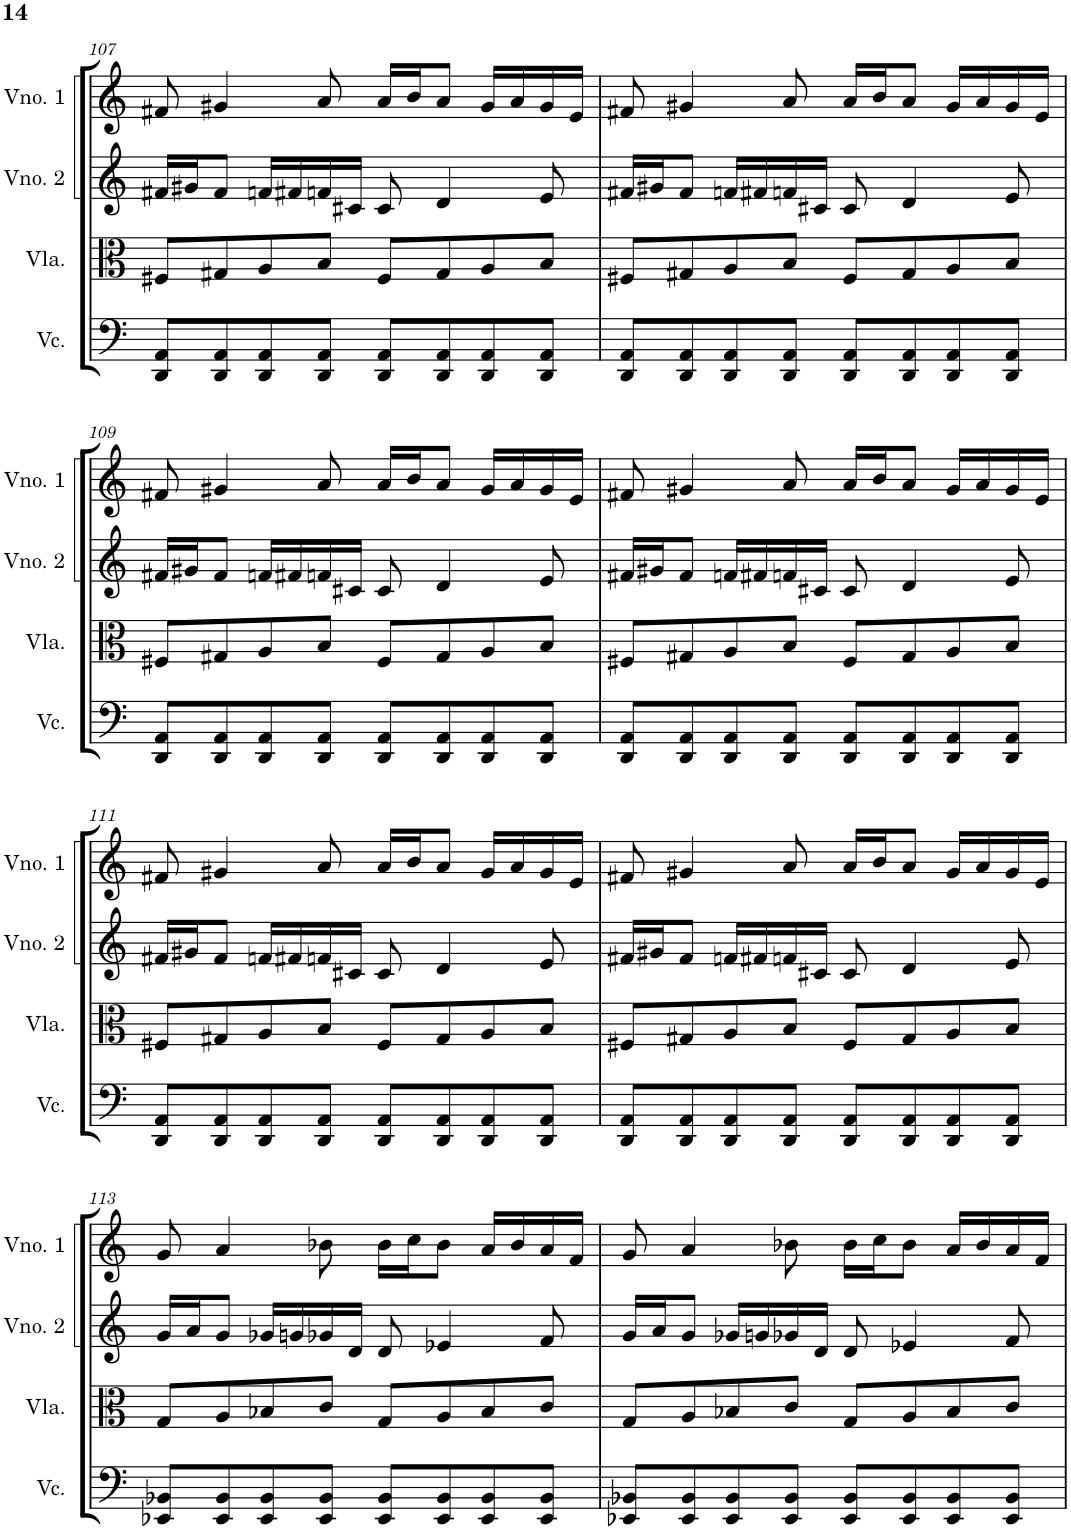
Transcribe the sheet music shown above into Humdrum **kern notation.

**kern	**kern	**kern	**kern
*part4	*part3	*part2	*part1
*staff4	*staff3	*staff2	*staff1
*I"Violoncelo	*I"Viola	*I"Violino 2	*I"Violino 1
*I'Vc.	*I'Vla.	*I'Vno. 2	*I'Vno. 1
!!LO:PB:g=z
*clefF4	*clefC3	*clefG2	*clefG2
*k[]	*k[]	*k[]	*k[]
*M4/4	*M4/4	*M4/4	*M4/4
=107	=107	=107	=107
8DD/ 8AA/L	8F#X/L	16f#X/LL	8f#X/
.	.	16g#X/J	.
8DD/ 8AA/	8G#X/	8f#/J	4g#X/
8DD/ 8AA/	8A/	16fn/LL	.
.	.	16f#X/	.
8DD/ 8AA/J	8B/J	16fn/	8a/
.	.	16c#X/JJ	.
8DD/ 8AA/L	8F#/L	8c#/	16a/LL
.	.	.	16b/J
8DD/ 8AA/	8G#/	4d/	8a/J
8DD/ 8AA/	8A/	.	16g#/LL
.	.	.	16a/
8DD/ 8AA/J	8B/J	8e/	16g#/
.	.	.	16e/JJ
=108	=108	=108	=108
8DD/ 8AA/L	8F#X/L	16f#X/LL	8f#X/
.	.	16g#X/J	.
8DD/ 8AA/	8G#X/	8f#/J	4g#X/
8DD/ 8AA/	8A/	16fn/LL	.
.	.	16f#X/	.
8DD/ 8AA/J	8B/J	16fn/	8a/
.	.	16c#X/JJ	.
8DD/ 8AA/L	8F#/L	8c#/	16a/LL
.	.	.	16b/J
8DD/ 8AA/	8G#/	4d/	8a/J
8DD/ 8AA/	8A/	.	16g#/LL
.	.	.	16a/
8DD/ 8AA/J	8B/J	8e/	16g#/
.	.	.	16e/JJ
!!LO:LB:g=z
=109	=109	=109	=109
8DD/ 8AA/L	8F#X/L	16f#X/LL	8f#X/
.	.	16g#X/J	.
8DD/ 8AA/	8G#X/	8f#/J	4g#X/
8DD/ 8AA/	8A/	16fn/LL	.
.	.	16f#X/	.
8DD/ 8AA/J	8B/J	16fn/	8a/
.	.	16c#X/JJ	.
8DD/ 8AA/L	8F#/L	8c#/	16a/LL
.	.	.	16b/J
8DD/ 8AA/	8G#/	4d/	8a/J
8DD/ 8AA/	8A/	.	16g#/LL
.	.	.	16a/
8DD/ 8AA/J	8B/J	8e/	16g#/
.	.	.	16e/JJ
=110	=110	=110	=110
8DD/ 8AA/L	8F#X/L	16f#X/LL	8f#X/
.	.	16g#X/J	.
8DD/ 8AA/	8G#X/	8f#/J	4g#X/
8DD/ 8AA/	8A/	16fn/LL	.
.	.	16f#X/	.
8DD/ 8AA/J	8B/J	16fn/	8a/
.	.	16c#X/JJ	.
8DD/ 8AA/L	8F#/L	8c#/	16a/LL
.	.	.	16b/J
8DD/ 8AA/	8G#/	4d/	8a/J
8DD/ 8AA/	8A/	.	16g#/LL
.	.	.	16a/
8DD/ 8AA/J	8B/J	8e/	16g#/
.	.	.	16e/JJ
!!LO:LB:g=z
=111	=111	=111	=111
8DD/ 8AA/L	8F#X/L	16f#X/LL	8f#X/
.	.	16g#X/J	.
8DD/ 8AA/	8G#X/	8f#/J	4g#X/
8DD/ 8AA/	8A/	16fn/LL	.
.	.	16f#X/	.
8DD/ 8AA/J	8B/J	16fn/	8a/
.	.	16c#X/JJ	.
8DD/ 8AA/L	8F#/L	8c#/	16a/LL
.	.	.	16b/J
8DD/ 8AA/	8G#/	4d/	8a/J
8DD/ 8AA/	8A/	.	16g#/LL
.	.	.	16a/
8DD/ 8AA/J	8B/J	8e/	16g#/
.	.	.	16e/JJ
=112	=112	=112	=112
8DD/ 8AA/L	8F#X/L	16f#X/LL	8f#X/
.	.	16g#X/J	.
8DD/ 8AA/	8G#X/	8f#/J	4g#X/
8DD/ 8AA/	8A/	16fn/LL	.
.	.	16f#X/	.
8DD/ 8AA/J	8B/J	16fn/	8a/
.	.	16c#X/JJ	.
8DD/ 8AA/L	8F#/L	8c#/	16a/LL
.	.	.	16b/J
8DD/ 8AA/	8G#/	4d/	8a/J
8DD/ 8AA/	8A/	.	16g#/LL
.	.	.	16a/
8DD/ 8AA/J	8B/J	8e/	16g#/
.	.	.	16e/JJ
!!LO:LB:g=z
=113	=113	=113	=113
8EE-X/ 8BB-X/L	8G/L	16g/LL	8g/
.	.	16a/J	.
8EE-/ 8BB-/	8A/	8g/J	4a/
8EE-/ 8BB-/	8B-X/	16g-X/LL	.
.	.	16gn/	.
8EE-/ 8BB-/J	8c/J	16g-X/	8b-X\
.	.	16d/JJ	.
8EE-/ 8BB-/L	8G/L	8d/	16b-\LL
.	.	.	16cc\J
8EE-/ 8BB-/	8A/	4e-X/	8b-\J
8EE-/ 8BB-/	8B-/	.	16a/LL
.	.	.	16b-/
8EE-/ 8BB-/J	8c/J	8f/	16a/
.	.	.	16f/JJ
=114	=114	=114	=114
8EE-X/ 8BB-X/L	8G/L	16g/LL	8g/
.	.	16a/J	.
8EE-/ 8BB-/	8A/	8g/J	4a/
8EE-/ 8BB-/	8B-X/	16g-X/LL	.
.	.	16gn/	.
8EE-/ 8BB-/J	8c/J	16g-X/	8b-X\
.	.	16d/JJ	.
8EE-/ 8BB-/L	8G/L	8d/	16b-\LL
.	.	.	16cc\J
8EE-/ 8BB-/	8A/	4e-X/	8b-\J
8EE-/ 8BB-/	8B-/	.	16a/LL
.	.	.	16b-/
8EE-/ 8BB-/J	8c/J	8f/	16a/
.	.	.	16f/JJ
=	=	=	=
*-	*-	*-	*-
